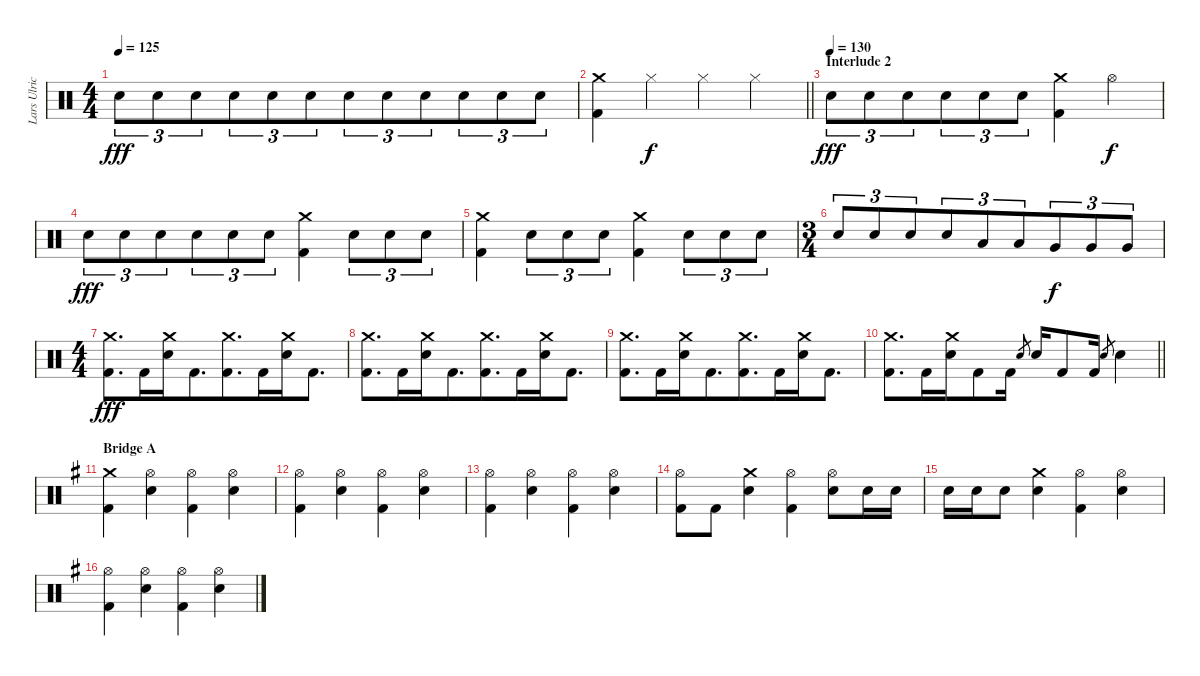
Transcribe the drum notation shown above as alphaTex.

\track ("Lars Ulrich" "Lars Ulric") {instrument percussion}
\staff {score}
\articulation defaults
\ts (4 4)
\tempo 125
\clef neutral
\ks aminor "Electric Snare (hit)".8{tu (3 2) dy fff beam merge} "Electric Snare (hit)".8{tu (3 2) beam merge} "Electric Snare (hit)".8{tu (3 2) beam merge} "Electric Snare (hit)".8{tu (3 2) beam merge} "Electric Snare (hit)".8{tu (3 2) beam merge} "Electric Snare (hit)".8{tu (3 2) beam merge} "Electric Snare (hit)".8{tu (3 2) beam merge} "Electric Snare (hit)".8{tu (3 2) beam merge} "Electric Snare (hit)".8{tu (3 2) beam merge} "Electric Snare (hit)".8{tu (3 2) beam merge} "Electric Snare (hit)".8{tu (3 2) beam merge} "Electric Snare (hit)".8{tu (3 2)}
|
\barLineRight lightlight
("Crash medium (hit)" "Kick (hit) 2").4 "Hi-Hat (closed)".4{dy f} "Hi-Hat (closed)".4 "Hi-Hat (closed)".4 |
\section ("" "Interlude 2")
\tempo (130)
"Electric Snare (hit)".8{tu (3 2) dy fff beam merge} "Electric Snare (hit)".8{tu (3 2) beam merge} "Electric Snare (hit)".8{tu (3 2) beam merge} "Electric Snare (hit)".8{tu (3 2) beam merge} "Electric Snare (hit)".8{tu (3 2) beam merge} "Electric Snare (hit)".8{tu (3 2)} ("Crash medium (hit)" "Kick (hit) 2").4 "Hi-Hat (open)".4{dy f} |
"Electric Snare (hit)".8{tu (3 2) dy fff beam merge} "Electric Snare (hit)".8{tu (3 2) beam merge} "Electric Snare (hit)".8{tu (3 2) beam merge} "Electric Snare (hit)".8{tu (3 2) beam merge} "Electric Snare (hit)".8{tu (3 2) beam merge} "Electric Snare (hit)".8{tu (3 2)} ("Crash medium (hit)" "Kick (hit) 2").4 "Electric Snare (hit)".8{tu (3 2) beam merge} "Electric Snare (hit)".8{tu (3 2) beam merge} "Electric Snare (hit)".8{tu (3 2)} |
("Crash medium (hit)" "Kick (hit) 2").4 "Electric Snare (hit)".8{tu (3 2) beam merge} "Electric Snare (hit)".8{tu (3 2) beam merge} "Electric Snare (hit)".8{tu (3 2)} ("Crash medium (hit)" "Kick (hit) 2").4 "Electric Snare (hit)".8{tu (3 2) beam merge} "Electric Snare (hit)".8{tu (3 2) beam merge} "Electric Snare (hit)".8{tu (3 2)} |
\ts (3 4)
"Electric Snare (hit)".8{tu (3 2) beam merge} "Electric Snare (hit)".8{tu (3 2) beam merge} "Electric Snare (hit)".8{tu (3 2) beam merge} "Electric Snare (hit)".8{tu (3 2) beam merge} "Low Tom (hit)".8{tu (3 2) beam merge} "Low Tom (hit)".8{tu (3 2) beam merge} "Very Low Tom (hit)".8{tu (3 2) dy f beam merge} "Very Low Tom (hit)".8{tu (3 2) beam merge} "Very Low Tom (hit)".8{tu (3 2)} |
\ts (4 4)
("Crash medium (hit)" "Kick (hit) 2").8{d dy fff beam merge} "Kick (hit) 2".16{beam merge} ("Crash medium (hit)" "Electric Snare (hit)").16{beam merge} "Kick (hit) 2".8{d beam merge} ("Crash medium (hit)" "Kick (hit) 2").8{d beam merge} "Kick (hit) 2".16{beam merge} ("Crash medium (hit)" "Electric Snare (hit)").16{beam merge} "Kick (hit) 2".8{d} |
("Crash medium (hit)" "Kick (hit) 2").8{d beam merge} "Kick (hit) 2".16{beam merge} ("Crash medium (hit)" "Electric Snare (hit)").16{beam merge} "Kick (hit) 2".8{d beam merge} ("Crash medium (hit)" "Kick (hit) 2").8{d beam merge} "Kick (hit) 2".16{beam merge} ("Crash medium (hit)" "Electric Snare (hit)").16{beam merge} "Kick (hit) 2".8{d} |
("Crash medium (hit)" "Kick (hit) 2").8{d beam merge} "Kick (hit) 2".16{beam merge} ("Crash medium (hit)" "Electric Snare (hit)").16{beam merge} "Kick (hit) 2".8{d beam merge} ("Crash medium (hit)" "Kick (hit) 2").8{d beam merge} "Kick (hit) 2".16{beam merge} ("Crash medium (hit)" "Electric Snare (hit)").16{beam merge} "Kick (hit) 2".8{d} |
\barLineRight lightlight
("Crash medium (hit)" "Kick (hit) 2").8{d beam merge} "Kick (hit) 2".16{beam merge} ("Crash medium (hit)" "Electric Snare (hit)").16{beam merge} "Kick (hit) 2".8{beam merge} "Kick (hit) 2".16 "Electric Snare (hit)".8{gr beam merge} "Electric Snare (hit)".16{beam merge} "Kick (hit) 2".8{beam merge} "Kick (hit) 2".16 "Electric Snare (hit)".8{gr} "Electric Snare (hit)".4 |
\section ("" "Bridge A")
\ks eminor
("Crash medium (hit)" "Kick (hit) 2").4 ("Hi-Hat (open)" "Electric Snare (hit)").4 ("Hi-Hat (open)" "Kick (hit) 2").4 ("Hi-Hat (open)" "Electric Snare (hit)").4 |
("Hi-Hat (open)" "Kick (hit) 2").4 ("Hi-Hat (open)" "Electric Snare (hit)").4 ("Hi-Hat (open)" "Kick (hit) 2").4 ("Hi-Hat (open)" "Electric Snare (hit)").4 |
("Hi-Hat (open)" "Kick (hit) 2").4 ("Hi-Hat (open)" "Electric Snare (hit)").4 ("Hi-Hat (open)" "Kick (hit) 2").4 ("Hi-Hat (open)" "Electric Snare (hit)").4 |
("Hi-Hat (open)" "Kick (hit) 2").8{beam merge} "Kick (hit) 2".8 ("Crash medium (hit)" "Electric Snare (hit)").4 ("Hi-Hat (open)" "Kick (hit) 2").4 ("Hi-Hat (open)" "Electric Snare (hit)").8{beam merge} "Electric Snare (hit)".16{beam merge} "Electric Snare (hit)".16 |
"Electric Snare (hit)".16{beam merge} "Electric Snare (hit)".16{beam merge} "Electric Snare (hit)".8 ("Crash medium (hit)" "Electric Snare (hit)").4 ("Hi-Hat (open)" "Kick (hit) 2").4 ("Hi-Hat (open)" "Electric Snare (hit)").4 |
("Hi-Hat (open)" "Kick (hit) 2").4 ("Hi-Hat (open)" "Electric Snare (hit)").4 ("Hi-Hat (open)" "Kick (hit) 2").4 ("Hi-Hat (open)" "Electric Snare (hit)").4
